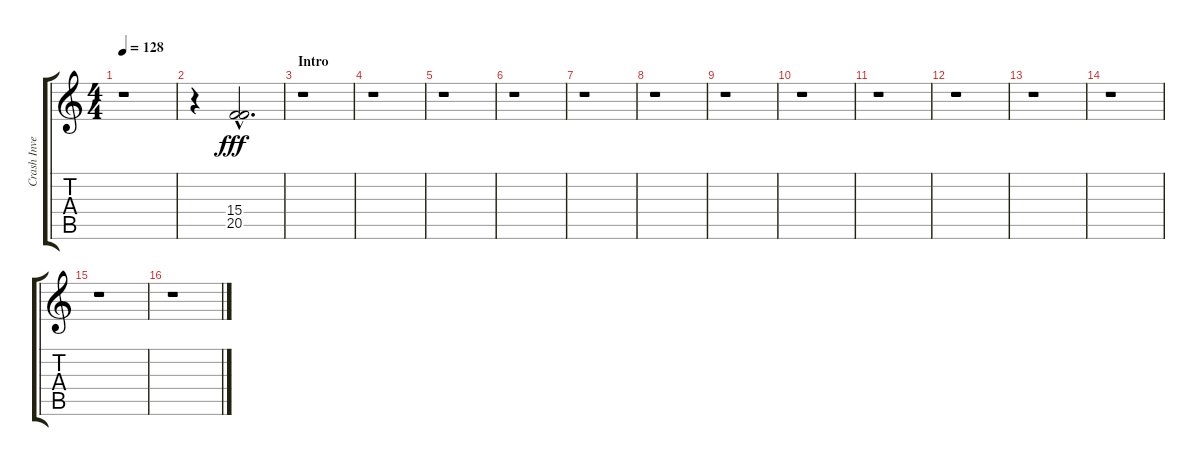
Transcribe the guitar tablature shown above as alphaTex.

\track ("Crash Inversée" "Crash Inve") {instrument reversecymbal}
\staff {score tabs}
\tuning (E4 B3 G3 D3 A2 E2) {hide}
\ts (4 4)
\tempo 128
\clef g2
\ks c
r.1{dy fff volume 0 instrument reversecymbal} |
r.4 (15.4{hac} 20.5{hac}).2{d volume 11} |
\section ("" "Intro")
r.1{volume 0} |
r.1 |
r.1 |
r.1 |
r.1 |
r.1 |
r.1 |
r.1 |
r.1 |
r.1 |
r.1 |
r.1 |
r.1 |
r.1
